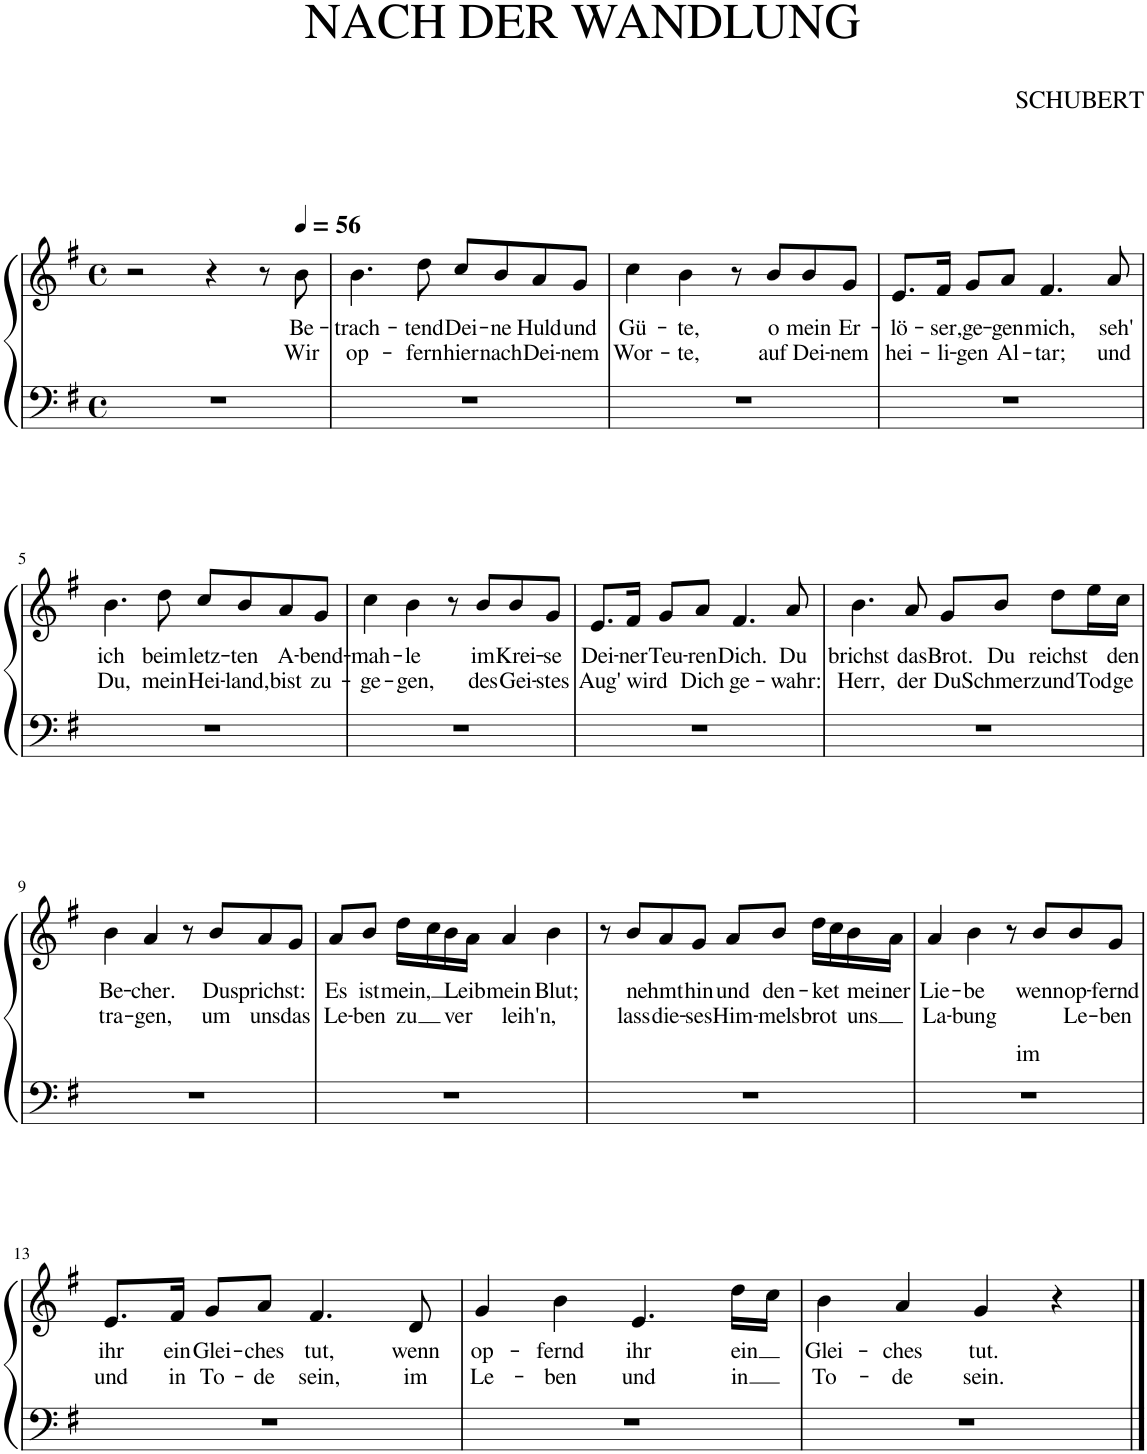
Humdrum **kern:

**kern	**kern	**text	**text
*part1	*part1	*part1	*part1
*staff2	*staff1	*staff1	*staff1
*I"Piano	*	*	*
*I'Pno.	*	*	*
*clefF4	*clefG2	*	*
*k[f#]	*k[f#]	*	*
*M4/4	*M4/4	*	*
*met(c)	*met(c)	*	*
=1	=1	=1	=1
1r	2r	.	.
.	4r	.	.
.	8r	.	.
*	*MM56	*	*
!	!	!LO:LY:b	!LO:LY:b
.	8b\	Be-	Wir
=2	=2	=2	=2
!	!	!LO:LY:b	!LO:LY:b
1r	4.b\	-trach-	op-
!	!	!LO:LY:b	!LO:LY:b
.	8dd\	-tend	-fern
!	!	!LO:LY:b	!LO:LY:b
.	8cc/L	Dei-	hier
!	!	!LO:LY:b	!LO:LY:b
.	8b/	-ne	nach
!	!	!LO:LY:b	!LO:LY:b
.	8a/	Huld	Dei-
!	!	!LO:LY:b	!LO:LY:b
.	8g/J	und	-nem
=3	=3	=3	=3
!	!	!LO:LY:b	!LO:LY:b
1r	4cc\	Gü-	Wor-
!	!	!LO:LY:b	!LO:LY:b
.	4b\	-te,	-te,
.	8r	.	.
!	!	!LO:LY:b	!LO:LY:b
.	8b/L	o	auf
!	!	!LO:LY:b	!LO:LY:b
.	8b/	mein	Dei-
!	!	!LO:LY:b	!LO:LY:b
.	8g/J	Er-	-nem
=4	=4	=4	=4
!	!	!LO:LY:b	!LO:LY:b
1r	8.e/L	-lö-	hei-
!	!	!LO:LY:b	!LO:LY:b
.	16f#/Jk	-ser,	-li-
!	!	!LO:LY:b	!LO:LY:b
.	8g/L	ge-	-gen
!	!	!LO:LY:b	!LO:LY:b
.	8a/J	-gen	Al-
!	!	!LO:LY:b	!LO:LY:b
.	4.f#/	mich,	-tar;
!	!	!LO:LY:b	!LO:LY:b
.	8a/	seh'	und
!!LO:LB:g=z
=5	=5	=5	=5
!	!	!LO:LY:b	!LO:LY:b
1r	4.b\	ich	Du,
!	!	!LO:LY:b	!LO:LY:b
.	8dd\	beim	mein
!	!	!LO:LY:b	!LO:LY:b
.	8cc/L	letz-	Hei-
!	!	!LO:LY:b	!LO:LY:b
.	8b/	-ten	-land,
!	!	!LO:LY:b	!LO:LY:b
.	8a/	A-	bist
!	!	!LO:LY:b	!LO:LY:b
.	8g/J	-bend-	zu-
=6	=6	=6	=6
!	!	!LO:LY:b	!LO:LY:b
1r	4cc\	-mah-	-ge-
!	!	!LO:LY:b	!LO:LY:b
.	4b\	-le	-gen,
.	8r	.	.
!	!	!LO:LY:b	!LO:LY:b
.	8b/L	im	des
!	!	!LO:LY:b	!LO:LY:b
.	8b/	Krei-	Gei-
!	!	!LO:LY:b	!LO:LY:b
.	8g/J	-se	-stes
=7	=7	=7	=7
!	!	!LO:LY:b	!LO:LY:b
1r	8.e/L	Dei-	Aug'
!	!	!LO:LY:b	!LO:LY:b
.	16f#/Jk	-ner	wird
!	!	!LO:LY:b	!
.	8g/L	Teu-	.
!	!	!LO:LY:b	!LO:LY:b
.	8a/J	-ren	Dich
!	!	!LO:LY:b	!LO:LY:b
.	4.f#/	Dich.	ge-
!	!	!LO:LY:b	!LO:LY:b
.	8a/	Du	-wahr:
=8	=8	=8	=8
!	!	!LO:LY:b	!LO:LY:b
1r	4.b\	brichst	Herr,
!	!	!LO:LY:b	!LO:LY:b
.	8a/	das	der
!	!	!LO:LY:b	!LO:LY:b
.	8g/L	Brot.	Du
!	!	!LO:LY:b	!LO:LY:b
.	8b/J	Du	Schmerz
!	!	!LO:LY:b	!LO:LY:b
.	8dd\L	reichst	und
!	!	!	!LO:LY:b
.	16ee\L	.	Tod
!	!	!LO:LY:b	!LO:LY:b
.	16cc\JJ	den	ge
!!LO:LB:g=z
=9	=9	=9	=9
!	!	!LO:LY:b	!LO:LY:b
1r	4b\	Be-	tra-
!	!	!LO:LY:b	!LO:LY:b
.	4a/	-cher.	-gen,
.	8r	.	.
!	!	!LO:LY:b	!LO:LY:b
.	8b/L	Du	um
!	!	!LO:LY:b	!LO:LY:b
.	8a/	sprichst:	uns
!	!	!	!LO:LY:b
.	8g/J	.	das
=10	=10	=10	=10
!	!	!LO:LY:b	!LO:LY:b
1r	8a/L	Es	Le-
!	!	!LO:LY:b	!LO:LY:b
.	8b/J	ist	-ben
!	!	!LO:LY:b	!LO:LY:b
.	16dd\LL	mein	zu
!	!	!LO:LY:b	!
.	16cc\	,	.
!	!	!LO:LY:b	!LO:LY:b
.	16b\	Leib	ver
.	16a\JJ	.	.
!	!	!LO:LY:b	!LO:LY:b
.	4a/	mein	leih'n
!	!	!LO:LY:b	!LO:LY:b
.	4b\	Blut;	,
=11	=11	=11	=11
1r	8r	.	.
!	!	!LO:LY:b	!LO:LY:b
.	8b/L	nehmt	lass
!	!	!	!LO:LY:b
.	8a/	.	die-
!	!	!LO:LY:b	!LO:LY:b
.	8g/J	hin	-ses
!	!	!LO:LY:b	!LO:LY:b
.	8a/L	und	Him-
!	!	!LO:LY:b	!LO:LY:b
.	8b/J	den-	-mels
!	!	!LO:LY:b	!LO:LY:b
.	16dd\LL	-ket	brot
.	16cc\	.	.
!	!	!LO:LY:b	!LO:LY:b
.	16b\	mei	uns
!	!	!LO:LY:b	!
.	16a\JJ	ner	.
=12	=12	=12	=12
!	!	!LO:LY:b	!LO:LY:b
1r	4a/	Lie-	La-
!	!	!LO:LY:b	!LO:LY:b
.	4b\	-be	-bung
.	8r	.	.
!	!	!LO:LY:b	!LO:LY:b
.	8b/L	wenn	im
!	!	!LO:LY:b	!LO:LY:b
.	8b/	op-	Le-
!	!	!LO:LY:b	!LO:LY:b
.	8g/J	-fernd	-ben
!!LO:LB:g=z
=13	=13	=13	=13
!	!	!LO:LY:b	!LO:LY:b
1r	8.e/L	ihr	und
!	!	!LO:LY:b	!LO:LY:b
.	16f#/Jk	ein	in
!	!	!LO:LY:b	!LO:LY:b
.	8g/L	Glei-	To-
!	!	!LO:LY:b	!LO:LY:b
.	8a/J	-ches	-de
!	!	!LO:LY:b	!LO:LY:b
.	4.f#/	tut,	sein,
!	!	!LO:LY:b	!LO:LY:b
.	8d/	wenn	im
=14	=14	=14	=14
!	!	!LO:LY:b	!LO:LY:b
1r	4g/	op-	Le-
!	!	!LO:LY:b	!LO:LY:b
.	4b\	-fernd	-ben
!	!	!LO:LY:b	!LO:LY:b
.	4.e/	ihr	und
!	!	!LO:LY:b	!LO:LY:b
.	16dd\LL	ein	in
.	16cc\JJ	.	.
=15	=15	=15	=15
!	!	!LO:LY:b	!LO:LY:b
1r	4b\	Glei-	To-
!	!	!LO:LY:b	!LO:LY:b
.	4a/	-ches	-de
!	!	!LO:LY:b	!LO:LY:b
.	4g/	tut.	sein.
.	4r	.	.
==	==	==	==
*-	*-	*-	*-
